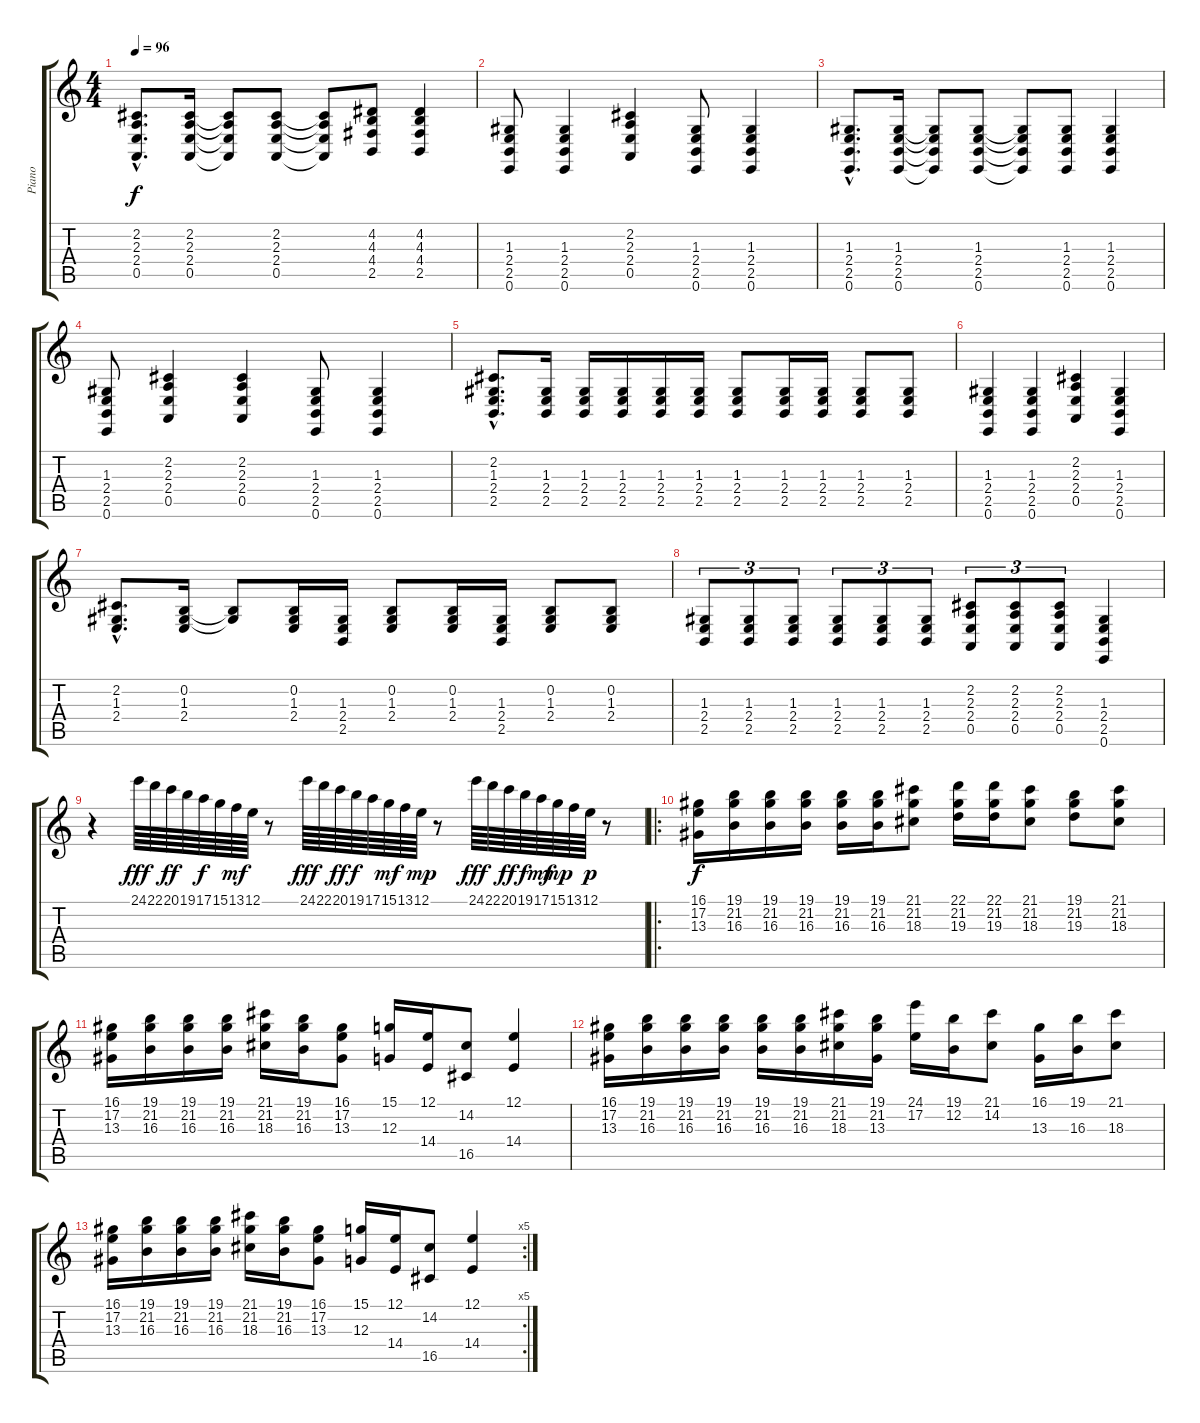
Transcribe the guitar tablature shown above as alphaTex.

\track ("Piano" "Piano") {instrument acousticgrandpiano}
\staff {score tabs}
\tuning (E4 B3 G3 D3 A2 E2) {hide}
\ts (4 4)
\tempo 96
\clef g2
\ks c
(2.2{hac} 2.3{hac} 2.4{hac} 0.5{hac}).8{d dy f} (2.2 2.3 2.4 0.5).16 (2.2{t} 2.3{t} 2.4{t} 0.5{t}).8 (2.2 2.3 2.4 0.5).8 (2.2{t} 2.3{t} 2.4{t} 0.5{t}).8 (4.2 4.3 4.4 2.5).8 (4.2 4.3 4.4 2.5).4 |
(1.3 2.4 2.5 0.6).8 (1.3 2.4 2.5 0.6).4 (2.2 2.3 2.4 0.5).4 (1.3 2.4 2.5 0.6).8 (1.3 2.4 2.5 0.6).4 |
(1.3{hac} 2.4{hac} 2.5{hac} 0.6{hac}).8{d} (1.3 2.4 2.5 0.6).16 (1.3{t} 2.4{t} 2.5{t} 0.6{t}).8 (1.3 2.4 2.5 0.6).8 (1.3{t} 2.4{t} 2.5{t} 0.6{t}).8 (1.3 2.4 2.5 0.6).8 (1.3 2.4 2.5 0.6).4 |
(1.3 2.4 2.5 0.6).8 (2.2 2.3 2.4 0.5).4 (2.2 2.3 2.4 0.5).4 (1.3 2.4 2.5 0.6).8 (1.3 2.4 2.5 0.6).4 |
(2.2{hac} 1.3{hac} 2.4{hac} 2.5{hac}).8{d} (1.3 2.4 2.5).16 (1.3 2.4 2.5).16 (1.3 2.4 2.5).16 (1.3 2.4 2.5).16 (1.3 2.4 2.5).16 (1.3 2.4 2.5).8 (1.3 2.4 2.5).16 (1.3 2.4 2.5).16 (1.3 2.4 2.5).8 (1.3 2.4 2.5).8 |
(1.3 2.4 2.5 0.6).4 (1.3 2.4 2.5 0.6).4 (2.2 2.3 2.4 0.5).4 (1.3 2.4 2.5 0.6).4 |
(2.2{hac} 1.3{hac} 2.4{hac}).8{d} (0.2 1.3 2.4).16 (0.2{t} 1.3{t}).8 (0.2 1.3 2.4).16 (1.3 2.4 2.5).16 (0.2 1.3 2.4).8 (0.2 1.3 2.4).16 (1.3 2.4 2.5).16 (0.2 1.3 2.4).8 (0.2 1.3 2.4).8 |
(1.3 2.4 2.5).8{tu (3 2)} (1.3 2.4 2.5).8{tu (3 2)} (1.3 2.4 2.5).8{tu (3 2)} (1.3 2.4 2.5).8{tu (3 2)} (1.3 2.4 2.5).8{tu (3 2)} (1.3 2.4 2.5).8{tu (3 2)} (2.2 2.3 2.4 0.5).8{tu (3 2)} (2.2 2.3 2.4 0.5).8{tu (3 2)} (2.2 2.3 2.4 0.5).8{tu (3 2)} (1.3 2.4 2.5 0.6).4 |
r.4 24.1.64{dy fff} 22.1.64 20.1.64{dy ff} 19.1.64 17.1.64{dy f} 15.1.64 13.1.64{dy mf} 12.1.64 r.8 24.1.64{dy fff} 22.1.64 20.1.64{dy ff} 19.1.64{dy f} 17.1.64 15.1.64{dy mf} 13.1.64 12.1.64{dy mp} r.8 24.1.64{dy fff} 22.1.64 20.1.64{dy ff} 19.1.64{dy f} 17.1.64{dy mf} 15.1.64{dy mp} 13.1.64 12.1.64{dy p} r.8 |
\ro
(16.1 17.2 13.3).16{dy f} (19.1 21.2 16.3).16 (19.1 21.2 16.3).16 (19.1 21.2 16.3).16 (19.1 21.2 16.3).16 (19.1 21.2 16.3).16 (21.1 21.2 18.3).8 (22.1 21.2 19.3).16 (22.1 21.2 19.3).16 (21.1 21.2 18.3).8 (19.1 21.2 19.3).8 (21.1 21.2 18.3).8 |
(16.1 17.2 13.3).16 (19.1 21.2 16.3).16 (19.1 21.2 16.3).16 (19.1 21.2 16.3).16 (21.1 21.2 18.3).16 (19.1 21.2 16.3).16 (16.1 17.2 13.3).8 (15.1 12.3).16 (12.1 14.4).16 (14.2 16.5).8 (12.1 14.4).4 |
(16.1 17.2 13.3).16 (19.1 21.2 16.3).16 (19.1 21.2 16.3).16 (19.1 21.2 16.3).16 (19.1 21.2 16.3).16 (19.1 21.2 16.3).16 (21.1 21.2 18.3).16 (19.1 21.2 13.3).16 (24.1 17.2).16 (19.1 12.2).16 (21.1 14.2).8 (16.1 13.3).16 (19.1 16.3).16 (21.1 18.3).8 |
\rc 5
(16.1 17.2 13.3).16 (19.1 21.2 16.3).16 (19.1 21.2 16.3).16 (19.1 21.2 16.3).16 (21.1 21.2 18.3).16 (19.1 21.2 16.3).16 (16.1 17.2 13.3).8 (15.1 12.3).16 (12.1 14.4).16 (14.2 16.5).8 (12.1 14.4).4
